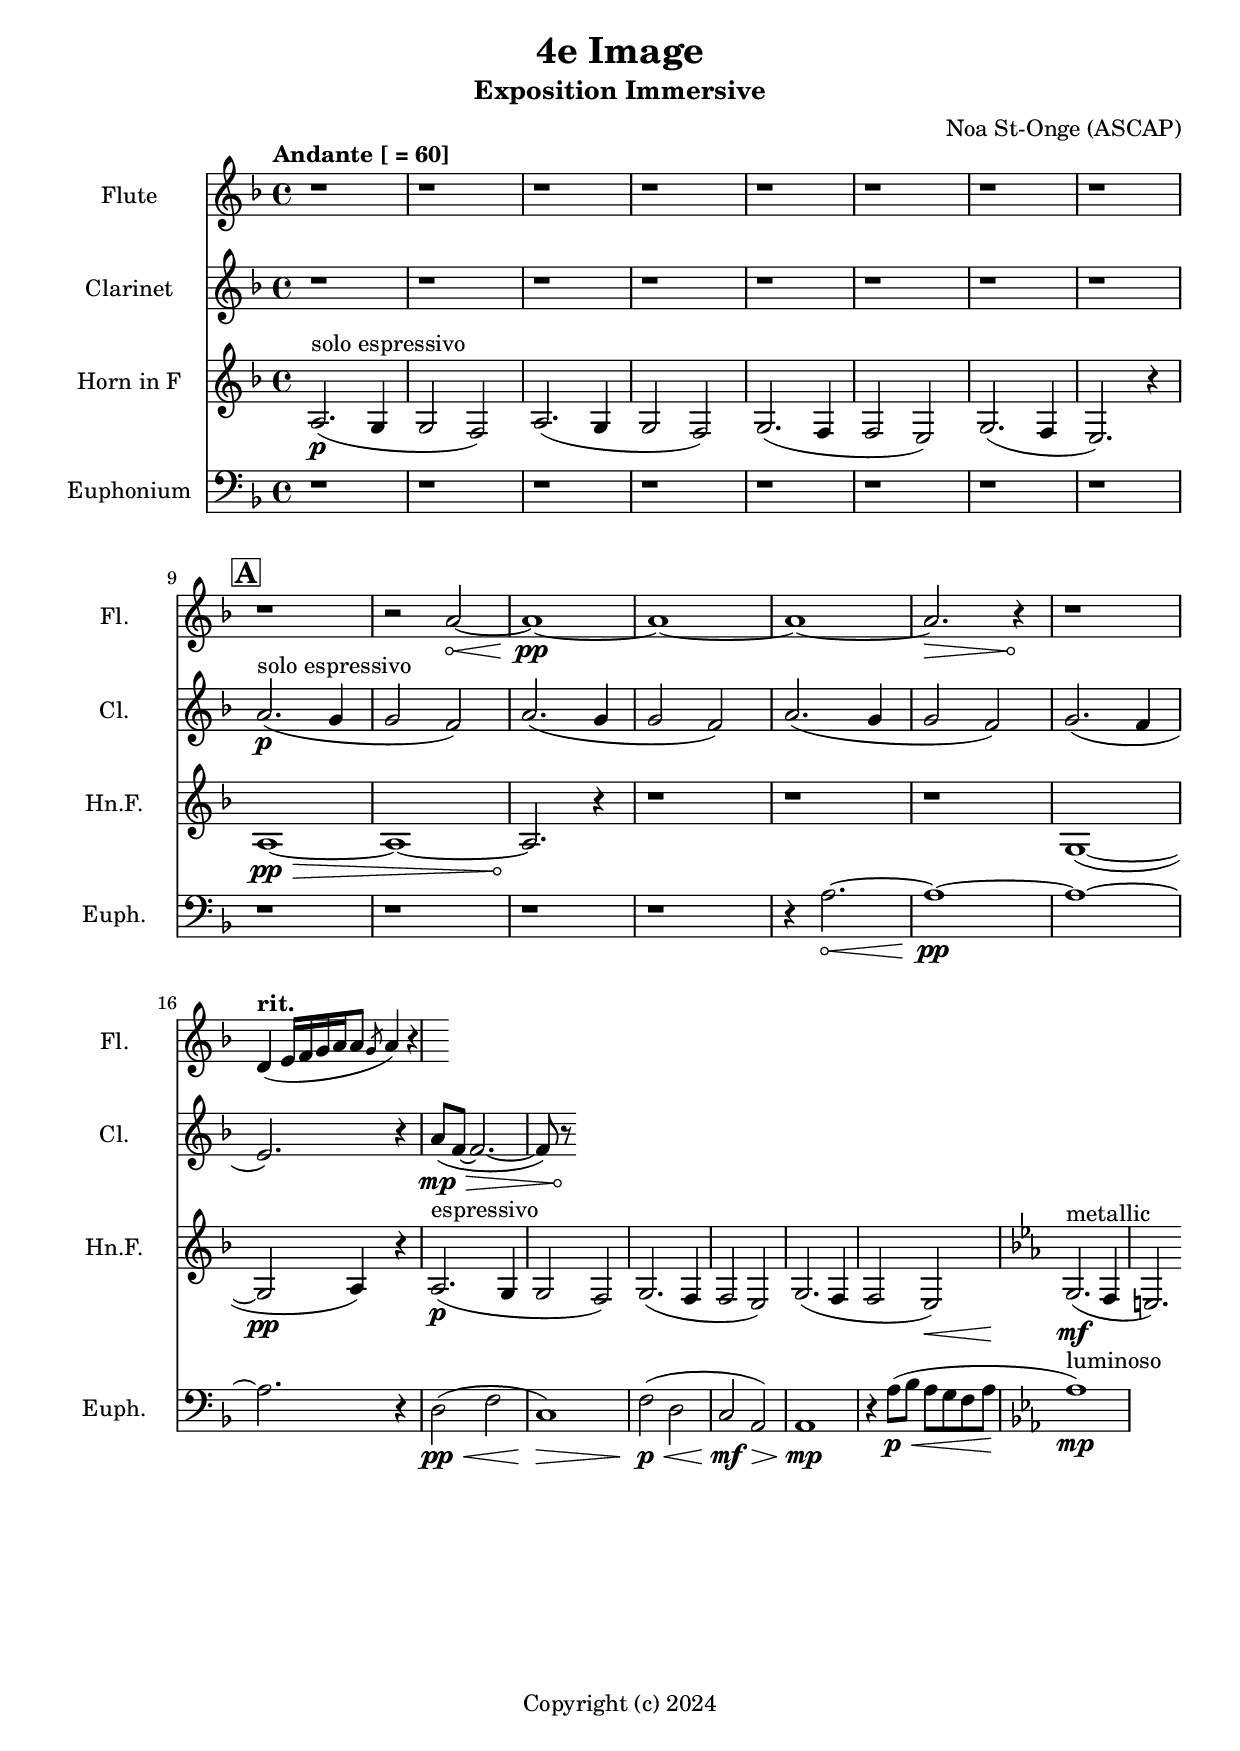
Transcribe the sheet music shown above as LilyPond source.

\version "2.24.2"

\header {
  title = "4e Image"
  subtitle = "Exposition Immersive"
  composer = "Noa St-Onge (ASCAP)"
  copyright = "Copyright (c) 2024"
  % Remove default LilyPond tagline
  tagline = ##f
}

global = {
  \time 4/4
  \tempo "Andante [ = 60]"
  \key f \major
  
   \set Score.rehearsalMarkFormatter = #format-mark-box-alphabet
}

flute = \relative c'' {
  \global
  % Music follows here.
   \repeat unfold 9 {r1} r2
   \override Hairpin.circled-tip = ##t
    a2\< ~ a1\!\pp ~ a1 ~ a1 ~ a2.\> r4\! r1
     
  \tempo \markup { "rit. " } d,4 (e16 [f16 g16 a16 a8] \slashedGrace g8 a4) r4
   
}

clarinet = \relative c'' {
  \global
  \transposition bes
  % Music follows here.
  
  \repeat unfold 8 {r1}
  \mark \default
  a2.\p^"solo espressivo"( g4 g2 f2)
  a2.( g4 g2 f2)
  a2.( g4 g2 f2) 
  g2.( f4 \break e2.) r4

  \override Hairpin.circled-tip = ##t
  a8(\mp\> f8 ~ f2. ~ f8) r8\!
}

hornF = \relative c' {
  \global
  \transposition f
  
  a2.\p^"solo espressivo"( g4 g2 f2)
  a2.( g4 g2 f2)
  g2.( f4 f2 e2)
  g2.( f4 e2.) r4 \break
  
  
  \once \override Hairpin.circled-tip = ##t
  a1\>\pp ~ a1 ~ a2.\!
  
  r4 \repeat unfold 3 {r1}
  
  g1( ~ g2\pp a4) r4
  
  a2.\p^"espressivo"( g4 g2 f2)
  g2. (f4 f2 e2)
  g2. (f4 f2 e2\<)
  
  \key ees \major
  g2.\!\mf^"metallic"( f4 e2.)
  
}

euphonium = \relative c {
  \global
  
  \repeat unfold 12 {r1} r4
  
  \once \override Hairpin.circled-tip = ##t
  a'2.\< ~ a1\!\pp ~ a1 ~ a2. r4
  
  d,2\pp\<( f2 c1\!)\>
  f2\!\p\<( d2 c2\!\mf\> a2) a1\!\mp
  
  r4 a'8(\<\p bes a g f a 
  \key ees \major 
  aes1\!\mp^"luminoso")
}

flutePart = \new Staff \with {
  instrumentName = "Flute"
  shortInstrumentName = "Fl."
  midiInstrument = "flute"
} \flute

clarinetPart = \new Staff \with {
  instrumentName = "Clarinet"
  shortInstrumentName = "Cl."
  midiInstrument = "clarinet"
} \clarinet

hornFPart = \new Staff \with {
  instrumentName = "Horn in F"
  shortInstrumentName = "Hn.F."
  midiInstrument = "french horn"
} \hornF

euphoniumPart = \new Staff \with {
  instrumentName = "Euphonium"
  shortInstrumentName = "Euph."
  midiInstrument = "trombone"
} { \clef bass \euphonium }

\score {
  <<
    \flutePart
    \transpose c c \clarinetPart
    \transpose c c \hornFPart
    \euphoniumPart
  >>
      \layout {
      indent = 25
      short-indent = 20
    }
  \midi {
    \tempo 4=60
  }
}
